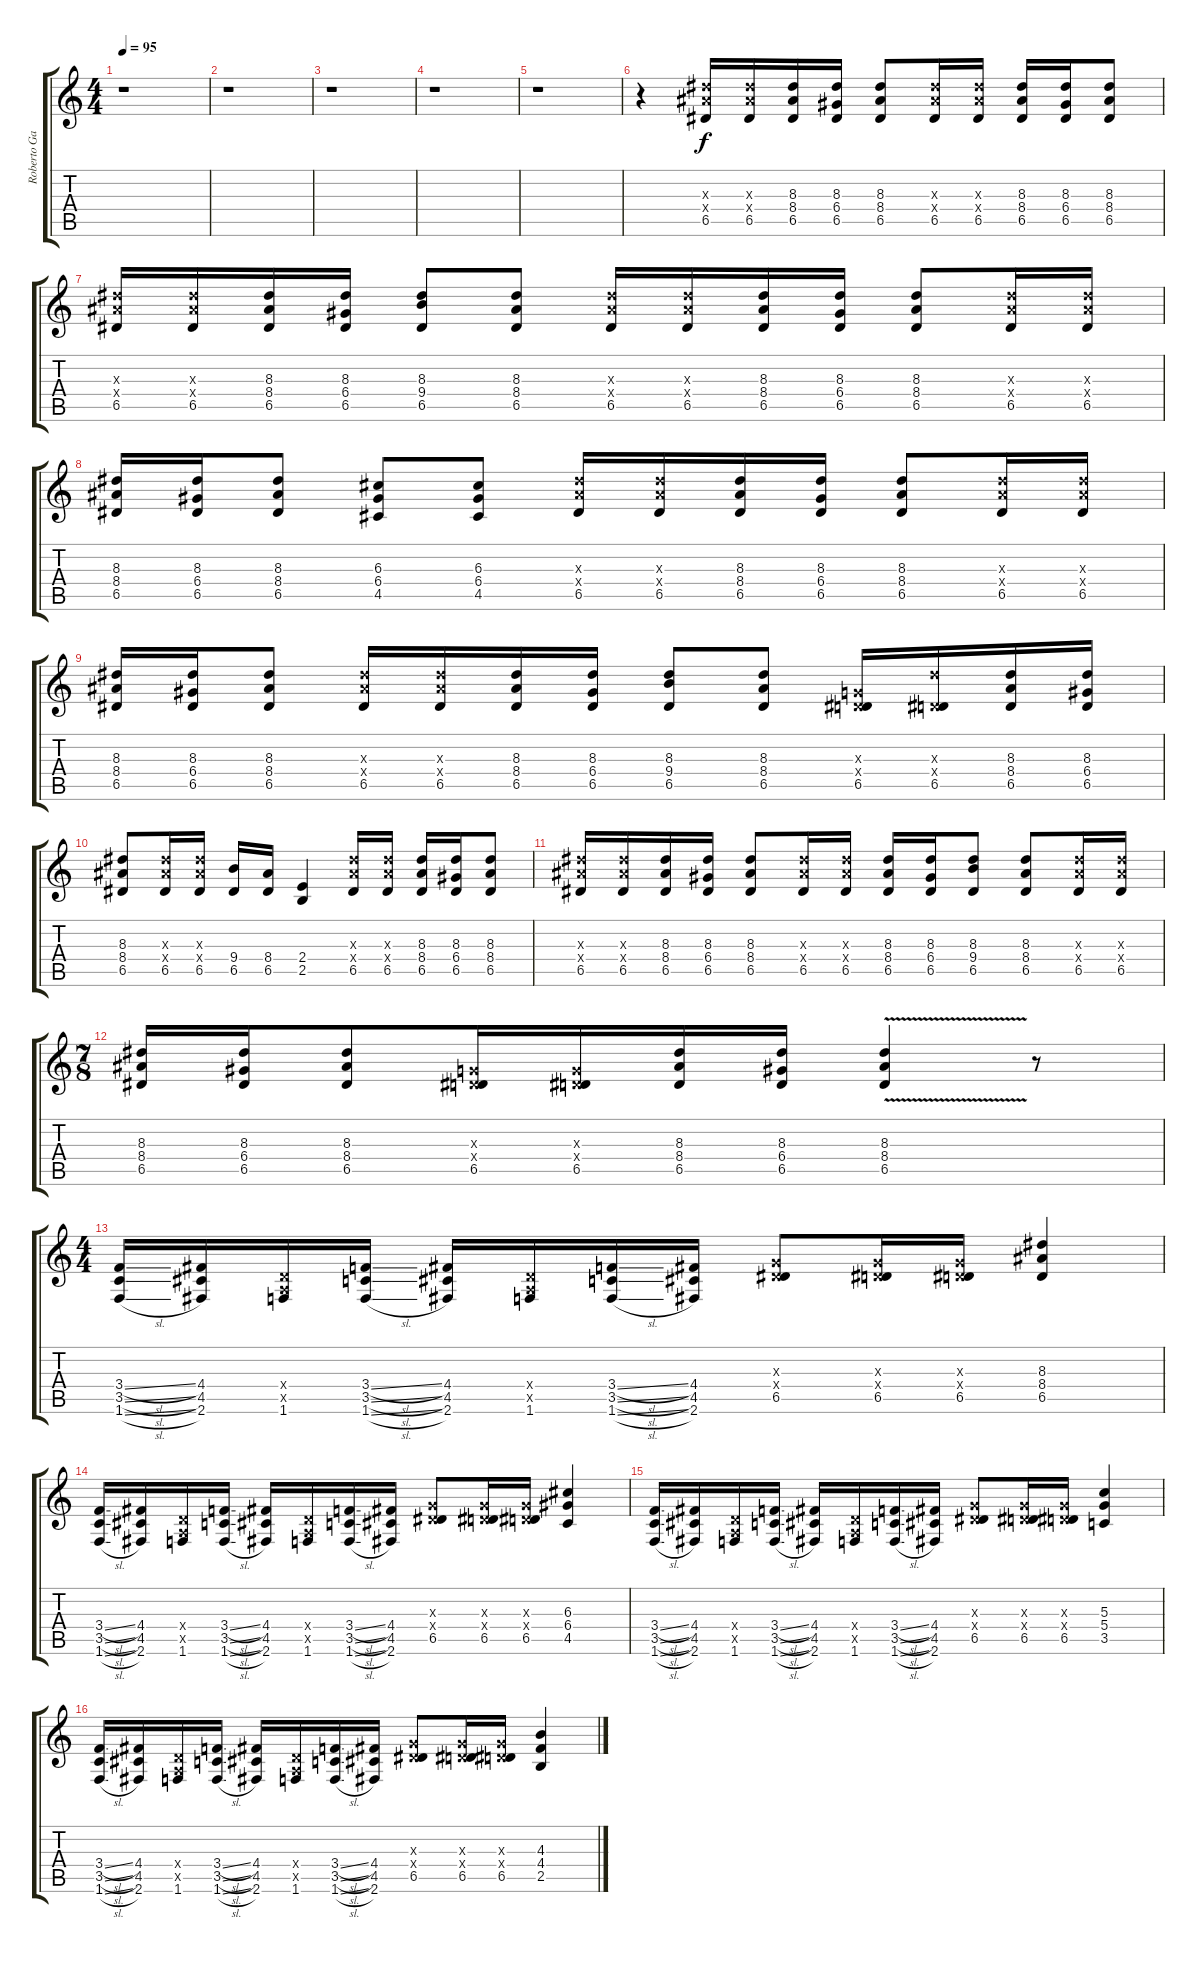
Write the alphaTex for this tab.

\track ("Roberto García (Guitarra)" "Roberto Ga") {instrument overdrivenguitar}
\staff {score tabs}
\tuning (E4 B3 G3 D3 A2 E2) {hide}
\ts (4 4)
\tempo 95
\clef g2
\ks c
r.1{dy f instrument overdrivenguitar} |
r.1 |
r.1 |
r.1 |
r.1 |
r.4 (8.3{x} 8.4{x} 6.5).16 (8.3{x} 8.4{x} 6.5).16 (8.3 8.4 6.5).16 (8.3 6.4 6.5).16 (8.3 8.4 6.5).8 (8.3{x} 8.4{x} 6.5).16 (8.3{x} 8.4{x} 6.5).16 (8.3 8.4 6.5).16 (8.3 6.4 6.5).16 (8.3 8.4 6.5).8 |
(8.3{x} 8.4{x} 6.5).16 (8.3{x} 8.4{x} 6.5).16 (8.3 8.4 6.5).16 (8.3 6.4 6.5).16 (8.3 9.4 6.5).8 (8.3 8.4 6.5).8 (8.3{x} 8.4{x} 6.5).16 (8.3{x} 8.4{x} 6.5).16 (8.3 8.4 6.5).16 (8.3 6.4 6.5).16 (8.3 8.4 6.5).8 (8.3{x} 8.4{x} 6.5).16 (8.3{x} 8.4{x} 6.5).16 |
(8.3 8.4 6.5).16 (8.3 6.4 6.5).16 (8.3 8.4 6.5).8 (6.3 6.4 4.5).8 (6.3 6.4 4.5).8 (8.3{x} 8.4{x} 6.5).16 (8.3{x} 8.4{x} 6.5).16 (8.3 8.4 6.5).16 (8.3 6.4 6.5).16 (8.3 8.4 6.5).8 (8.3{x} 8.4{x} 6.5).16 (8.3{x} 8.4{x} 6.5).16 |
(8.3 8.4 6.5).16 (8.3 6.4 6.5).16 (8.3 8.4 6.5).8 (8.3{x} 8.4{x} 6.5).16 (8.3{x} 8.4{x} 6.5).16 (8.3 8.4 6.5).16 (8.3 6.4 6.5).16 (8.3 9.4 6.5).8 (8.3 8.4 6.5).8 (0.3{x} 0.4{x} 6.5).16 (8.3{x} 0.4{x} 6.5).16 (8.3 8.4 6.5).16 (8.3 6.4 6.5).16 |
(8.3 8.4 6.5).8 (8.3{x} 8.4{x} 6.5).16 (8.3{x} 8.4{x} 6.5).16 (9.4 6.5).16 (8.4 6.5).16 (2.4 2.5).4 (8.3{x} 8.4{x} 6.5).16 (8.3{x} 8.4{x} 6.5).16 (8.3 8.4 6.5).16 (8.3 6.4 6.5).16 (8.3 8.4 6.5).8 |
(8.3{x} 8.4{x} 6.5).16 (8.3{x} 8.4{x} 6.5).16 (8.3 8.4 6.5).16 (8.3 6.4 6.5).16 (8.3 8.4 6.5).8 (8.3{x} 8.4{x} 6.5).16 (8.3{x} 8.4{x} 6.5).16 (8.3 8.4 6.5).16 (8.3 6.4 6.5).16 (8.3 9.4 6.5).8 (8.3 8.4 6.5).8 (8.3{x} 8.4{x} 6.5).16 (8.3{x} 8.4{x} 6.5).16 |
\ts (7 8)
(8.3 8.4 6.5).16 (8.3 6.4 6.5).16 (8.3 8.4 6.5).8 (0.3{x} 0.4{x} 6.5).16 (0.3{x} 0.4{x} 6.5).16 (8.3 8.4 6.5).16 (8.3 6.4 6.5).16 (8.3 8.4{v} 6.5).4 r.8 |
\ts (4 4)
(3.4{sl} 3.5{sl} 1.6{sl}).16 (4.4 4.5 2.6).16 (0.4{x} 0.5{x} 1.6).16 (3.4{sl} 3.5{sl} 1.6{sl}).16 (4.4 4.5 2.6).16 (0.4{x} 0.5{x} 1.6).16 (3.4{sl} 3.5{sl} 1.6{sl}).16 (4.4 4.5 2.6).16 (0.3{x} 0.4{x} 6.5).8 (0.3{x} 0.4{x} 6.5).16 (0.3{x} 0.4{x} 6.5).16 (8.3 8.4 6.5).4 |
(3.4{sl} 3.5{sl} 1.6{sl}).16 (4.4 4.5 2.6).16 (0.4{x} 0.5{x} 1.6).16 (3.4{sl} 3.5{sl} 1.6{sl}).16 (4.4 4.5 2.6).16 (0.4{x} 0.5{x} 1.6).16 (3.4{sl} 3.5{sl} 1.6{sl}).16 (4.4 4.5 2.6).16 (0.3{x} 0.4{x} 6.5).8 (0.3{x} 0.4{x} 6.5).16 (0.3{x} 0.4{x} 6.5).16 (6.3 6.4 4.5).4 |
(3.4{sl} 3.5{sl} 1.6{sl}).16 (4.4 4.5 2.6).16 (0.4{x} 0.5{x} 1.6).16 (3.4{sl} 3.5{sl} 1.6{sl}).16 (4.4 4.5 2.6).16 (0.4{x} 0.5{x} 1.6).16 (3.4{sl} 3.5{sl} 1.6{sl}).16 (4.4 4.5 2.6).16 (0.3{x} 0.4{x} 6.5).8 (0.3{x} 0.4{x} 6.5).16 (0.3{x} 0.4{x} 6.5).16 (5.3 5.4 3.5).4 |
(3.4{sl} 3.5{sl} 1.6{sl}).16 (4.4 4.5 2.6).16 (0.4{x} 0.5{x} 1.6).16 (3.4{sl} 3.5{sl} 1.6{sl}).16 (4.4 4.5 2.6).16 (0.4{x} 0.5{x} 1.6).16 (3.4{sl} 3.5{sl} 1.6{sl}).16 (4.4 4.5 2.6).16 (0.3{x} 0.4{x} 6.5).8 (0.3{x} 0.4{x} 6.5).16 (0.3{x} 0.4{x} 6.5).16 (4.3 4.4 2.5).4
